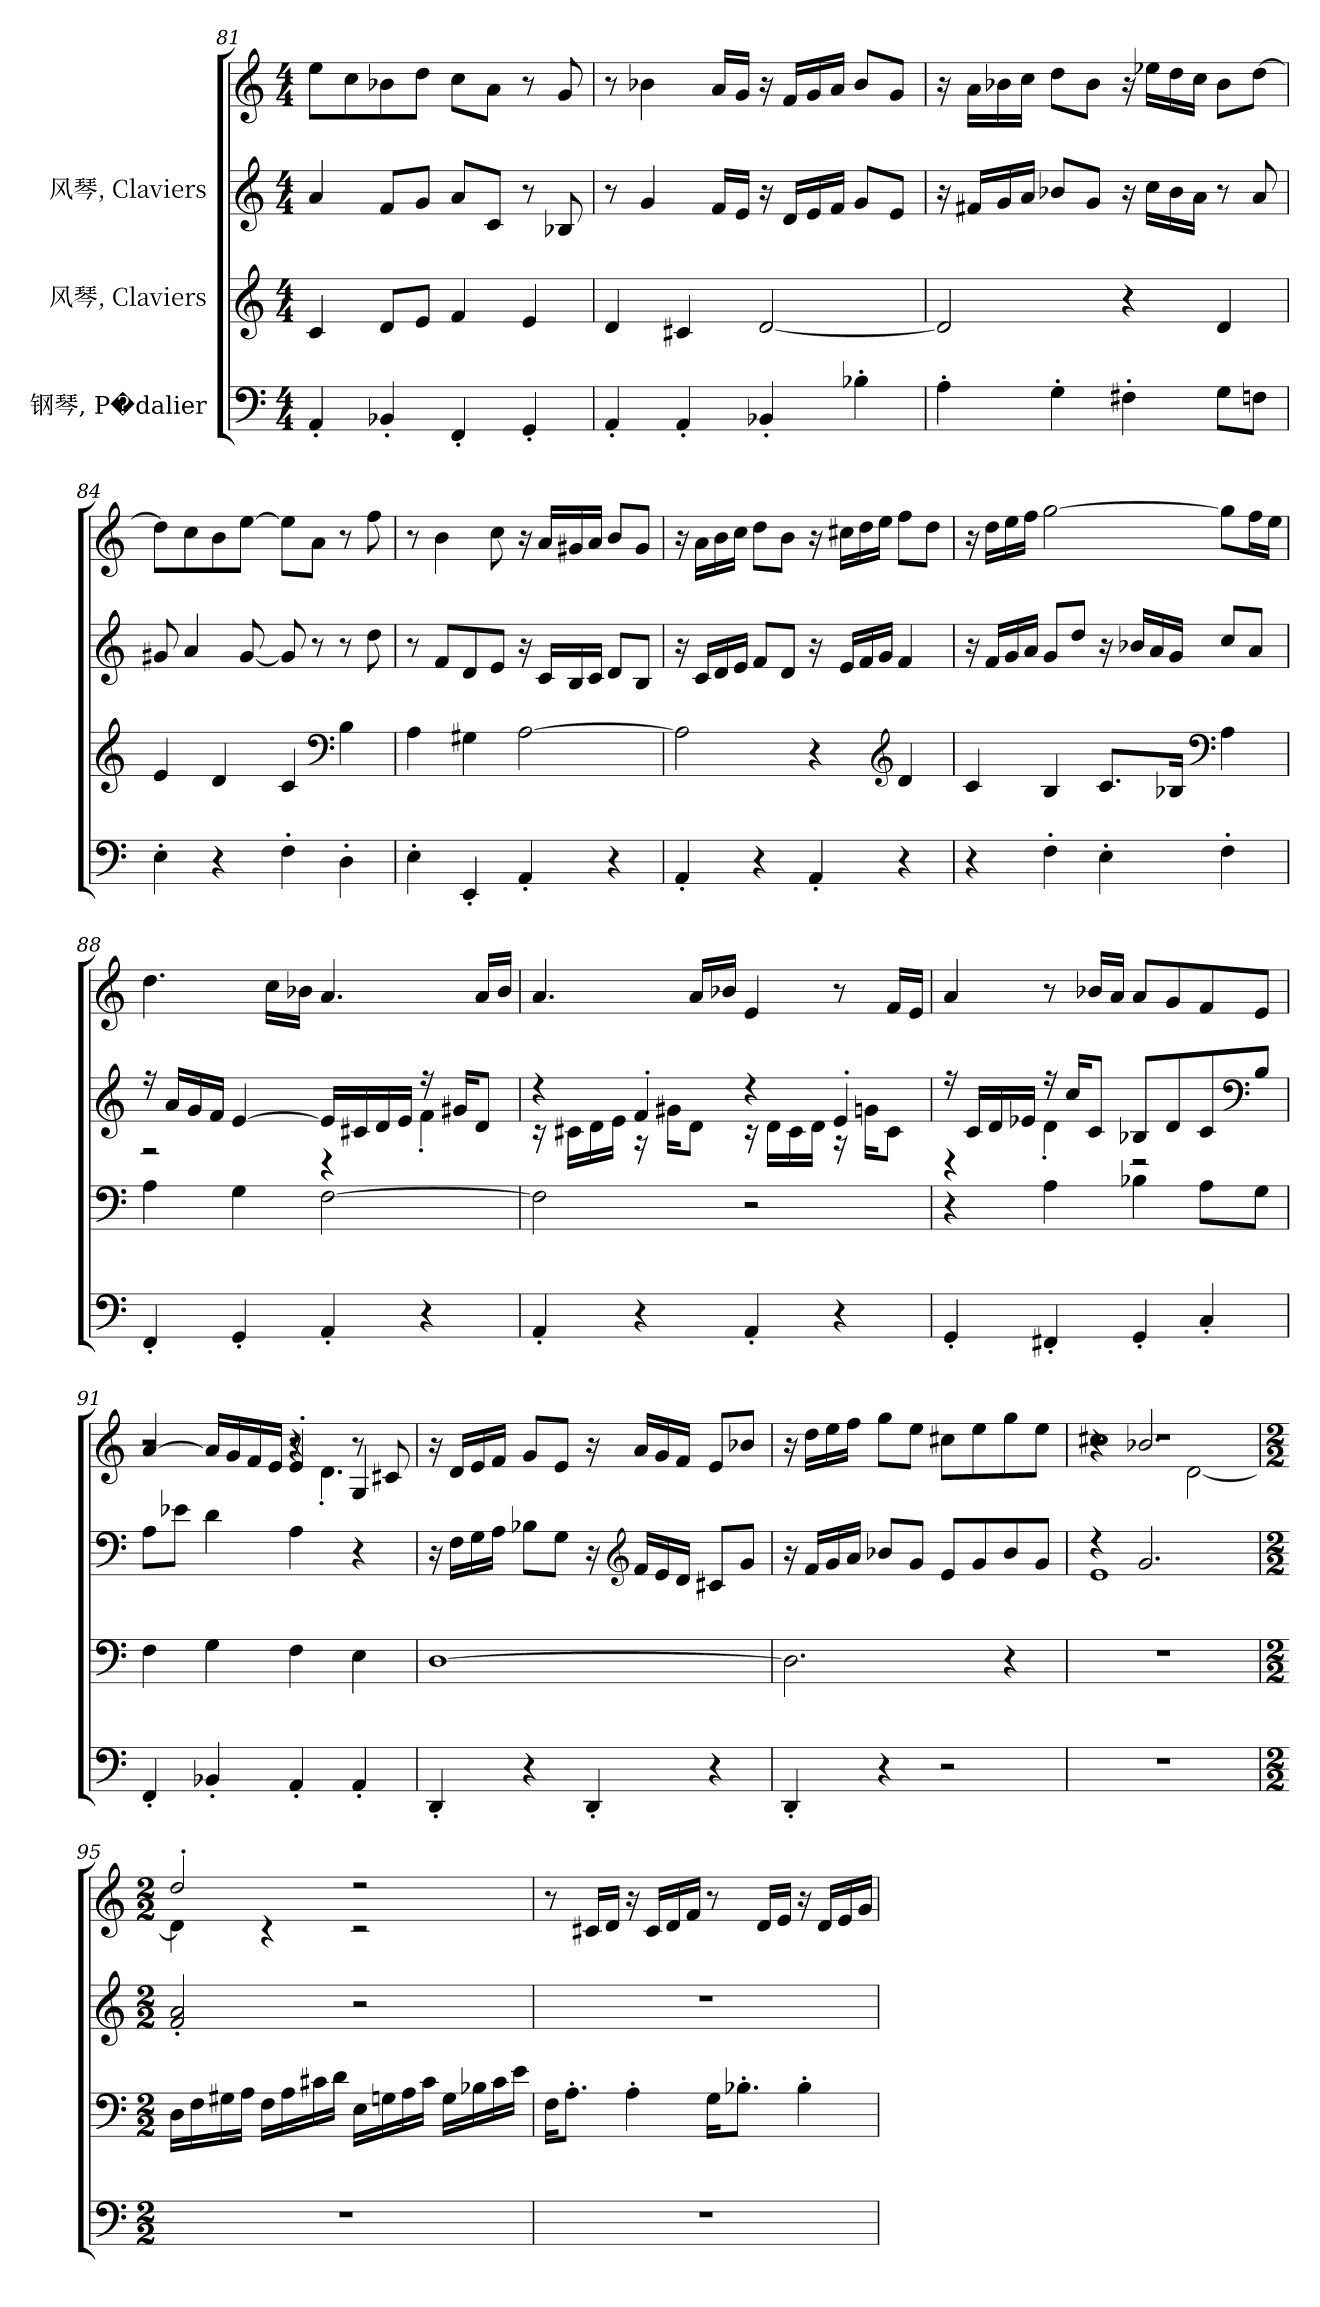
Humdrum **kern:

**kern	**kern	**kern	**kern
*part3	*part2	*part1	*part1
*staff4	*staff3	*staff2	*staff1
*I"钢琴, P�dalier	*I"风琴, Claviers	*I"风琴, Claviers	*
*clefF4	*clefG2	*clefG2	*clefG2
*k[]	*k[]	*k[]	*k[]
*M4/4	*M4/4	*M4/4	*M4/4
=81	=81	=81	=81
4AA'/	4c/	4a/	8ee\L
.	.	.	8cc\
4BB-X'/	8d/L	8f/L	8b-X\
.	8e/J	8g/J	8dd\J
4FF'/	4f/	8a/L	8cc\L
.	.	8c/J	8a\J
4GG'/	4e/	8r	8r
.	.	8B-X/	8g/
!!LO:PB:g=z
=82	=82	=82	=82
4AA'/	4d/	8r	8r
.	.	4g/	4b-X\
4AA'/	4c#X/	.	.
.	.	16f/LL	16a/LL
.	.	16e/JJ	16g/JJ
4BB-X'/	[2d/	16r	16r
.	.	16d/LL	16f/LL
.	.	16e/	16g/
.	.	16f/JJ	16a/JJ
4B-X'\	.	8g/L	8b-/L
.	.	8e/J	8g/J
=83	=83	=83	=83
4A'\	2d/]	16r	16r
.	.	16f#X/LL	16a\LL
.	.	16g/	16b-X\
.	.	16a/JJ	16cc\JJ
4G'\	.	8b-X/L	8dd\L
.	.	8g/J	8b-\J
4F#X'\	4r	16r	16r
.	.	16cc\LL	16ee-X\LL
.	.	16b-\	16dd\
.	.	16a\JJ	16cc\JJ
8G\L	4d/	8r	8b-\L
8Fn\J	.	8a/	[8dd\J
=84	=84	=84	=84
4E'\	4e/	8g#X/	8dd\L]
.	.	4a/	8cc\
4r	4d/	.	8b\
.	.	[8g#/	[8ee\J
4F'\	4c/	8g#/]	8ee\L]
.	.	8r	8a\J
*	*clefF4	*	*
4D'\	4B\	8r	8r
.	.	8dd\	8ff\
!!LO:LB:g=z
=85	=85	=85	=85
4E'\	4A\	8r	8r
.	.	8f/L	4b\
4EE'/	4G#X\	8d/	.
.	.	8e/J	8cc\
4AA'/	[2A\	16r	16r
.	.	16c/LL	16a/LL
.	.	16B/	16g#X/
.	.	16c/JJ	16a/JJ
4r	.	8d/L	8b/L
.	.	8B/J	8g#/J
=86	=86	=86	=86
4AA'/	2A\]	16r	16r
.	.	16c/LL	16a\LL
.	.	16d/	16b\
.	.	16e/JJ	16cc\JJ
4r	.	8f/L	8dd\L
.	.	8d/J	8b\J
4AA'/	4r	16r	16r
.	.	16e/LL	16cc#X\LL
.	.	16f/	16dd\
.	.	16g/JJ	16ee\JJ
*	*clefG2	*	*
4r	4d/	4f/	8ff\L
.	.	.	8dd\J
=87	=87	=87	=87
4r	4c/	16r	16r
.	.	16f/LL	16dd\LL
.	.	16g/	16ee\
.	.	16a/JJ	16ff\JJ
4F'\	4B/	8g/L	[2gg\
.	.	8dd/J	.
4E'\	8.c/L	16r	.
.	.	16b-X/LL	.
.	.	16a/	.
.	16B-X/Jk	16g/JJ	.
*	*clefF4	*	*
4F'\	4A\	8cc/L	8gg\L]
.	.	8a/J	16ff\L
.	.	.	16ee\JJ
!!LO:LB:g=z
=88	=88	=88	=88
*	*	*^	*
4FF'/	4A\	16r	2r	4.dd\
.	.	16a/LL	.	.
.	.	16g/	.	.
.	.	16f/JJ	.	.
4GG'/	4G\	[4e/	.	.
.	.	.	.	16cc\LL
.	.	.	.	16b-X\JJ
4AA'/	[2F\	16e/LL]	4r	4.a/
.	.	16c#X/	.	.
.	.	16d/	.	.
.	.	16e/JJ	.	.
4r	.	16r	4f'\	.
.	.	16g#X/KL	.	.
.	.	8d/J	.	16a/LL
.	.	.	.	16b-/JJ
=89	=89	=89	=89	=89
4AA'/	2F\]	4r	16r	4.a/
.	.	.	16c#X\LL	.
.	.	.	16d\	.
.	.	.	16e\JJ	.
4r	.	4f'/	16r	.
.	.	.	16g#X\KL	.
.	.	.	8d\J	16a/LL
.	.	.	.	16b-X/JJ
4AA'/	2r	4r	16r	4e/
.	.	.	16d\LL	.
.	.	.	16c#\	.
.	.	.	16d\JJ	.
4r	.	4e'/	16r	8r
.	.	.	16gn\KL	.
.	.	.	8c#\J	16f/LL
.	.	.	.	16e/JJ
!!LO:PB:g=z
=90	=90	=90	=90	=90
4GG'/	4r	16r	4r	4a/
.	.	16c/LL	.	.
.	.	16d/	.	.
.	.	16e-X/JJ	.	.
4FF#X'/	4A\	16r	4d'\	8r
.	.	16cc/KL	.	.
.	.	8c/J	.	16b-X/LL
.	.	.	.	16a/JJ
4GG'/	4B-X\	8B-X/L	2r	8a/L
.	.	8d/	.	8g/
4C'/	8A\L	8c/	.	8f/
*	*	*clefF4	*	*
.	8G\J	8B-/J	.	8e/J
*	*	*v	*v	*
=91	=91	=91	=91
*	*	*	*^
*	*	*	*	*^
4FF'/	4F\	8A\L	[4a/	2r	2r
.	.	8e-X\J	.	.	.
4BB-X'/	4G\	4d\	16a/LL]	.	.
.	.	.	16g/	.	.
.	.	.	16f/	.	.
.	.	.	16e/JJ	.	.
4AA'/	4F\	4A\	4e'/	8r	4r
.	.	.	.	4.d'\	.
4AA'/	4E\	4r	8r	.	4G/
.	.	.	8c#X/	.	.
*	*	*	*v	*v	*v
=92	=92	=92	=92
4DD'/	[1D	16r	16r
.	.	16F\LL	16d/LL
.	.	16G\	16e/
.	.	16A\JJ	16f/JJ
4r	.	8B-X\L	8g/L
.	.	8G\J	8e/J
4DD'/	.	16r	16r
*	*	*clefG2	*
.	.	16f/LL	16a/LL
.	.	16e/	16g/
.	.	16d/JJ	16f/JJ
4r	.	8c#X/L	8e/L
.	.	8g/J	8b-X/J
!!LO:LB:g=z
=93	=93	=93	=93
4DD'/	2.D\]	16r	16r
.	.	16f/LL	16dd\LL
.	.	16g/	16ee\
.	.	16a/JJ	16ff\JJ
4r	.	8b-X/L	8gg\L
.	.	8g/J	8ee\J
2r	.	8e/L	8cc#X\L
.	.	8g/	8ee\
.	4r	8b-/	8gg\
.	.	8g/J	8ee\J
=94	=94	=94	=94
*	*	*^	*^
*	*	*	*	*	*^
*	*	*	*	*	*	*^
1r	1r	4r	1e	1r	1cc#X	4r	2r
.	.	2.g/	.	.	.	2.b-X/	.
.	.	.	.	.	.	.	[2d\
*	*	*v	*v	*	*	*	*
*	*	*	*v	*v	*v	*v
=95	=95	=95	=95
*M2/2	*M2/2	*M2/2	*M2/2
*	*	*	*MM120
*	*	*	*^
1r	16D\LL	2f/' 2a/'	2dd'/	4d\]
.	16F\	.	.	.
.	16G#X\	.	.	.
.	16A\JJ	.	.	.
.	16F\LL	.	.	4r
.	16A\	.	.	.
.	16c#X\	.	.	.
.	16d\JJ	.	.	.
.	16E\LL	2r	2r	2r
.	16Gn\	.	.	.
.	16A\	.	.	.
.	16c#\JJ	.	.	.
.	16G\LL	.	.	.
.	16B-X\	.	.	.
.	16c#\	.	.	.
.	16e\JJ	.	.	.
*	*	*	*v	*v
!!LO:LB:g=z
=96	=96	=96	=96
1r	16F\KL	1r	8r
.	8.A'\J	.	.
.	.	.	16c#X/LL
.	.	.	16d/JJ
.	4A'\	.	16r
.	.	.	16c#/LL
.	.	.	16d/
.	.	.	16f/JJ
.	16G\KL	.	8r
.	8.B-X'\J	.	.
.	.	.	16d/LL
.	.	.	16e/JJ
.	4B-'\	.	16r
.	.	.	16d/LL
.	.	.	16e/
.	.	.	16g/JJ
=	=	=	=
*-	*-	*-	*-
